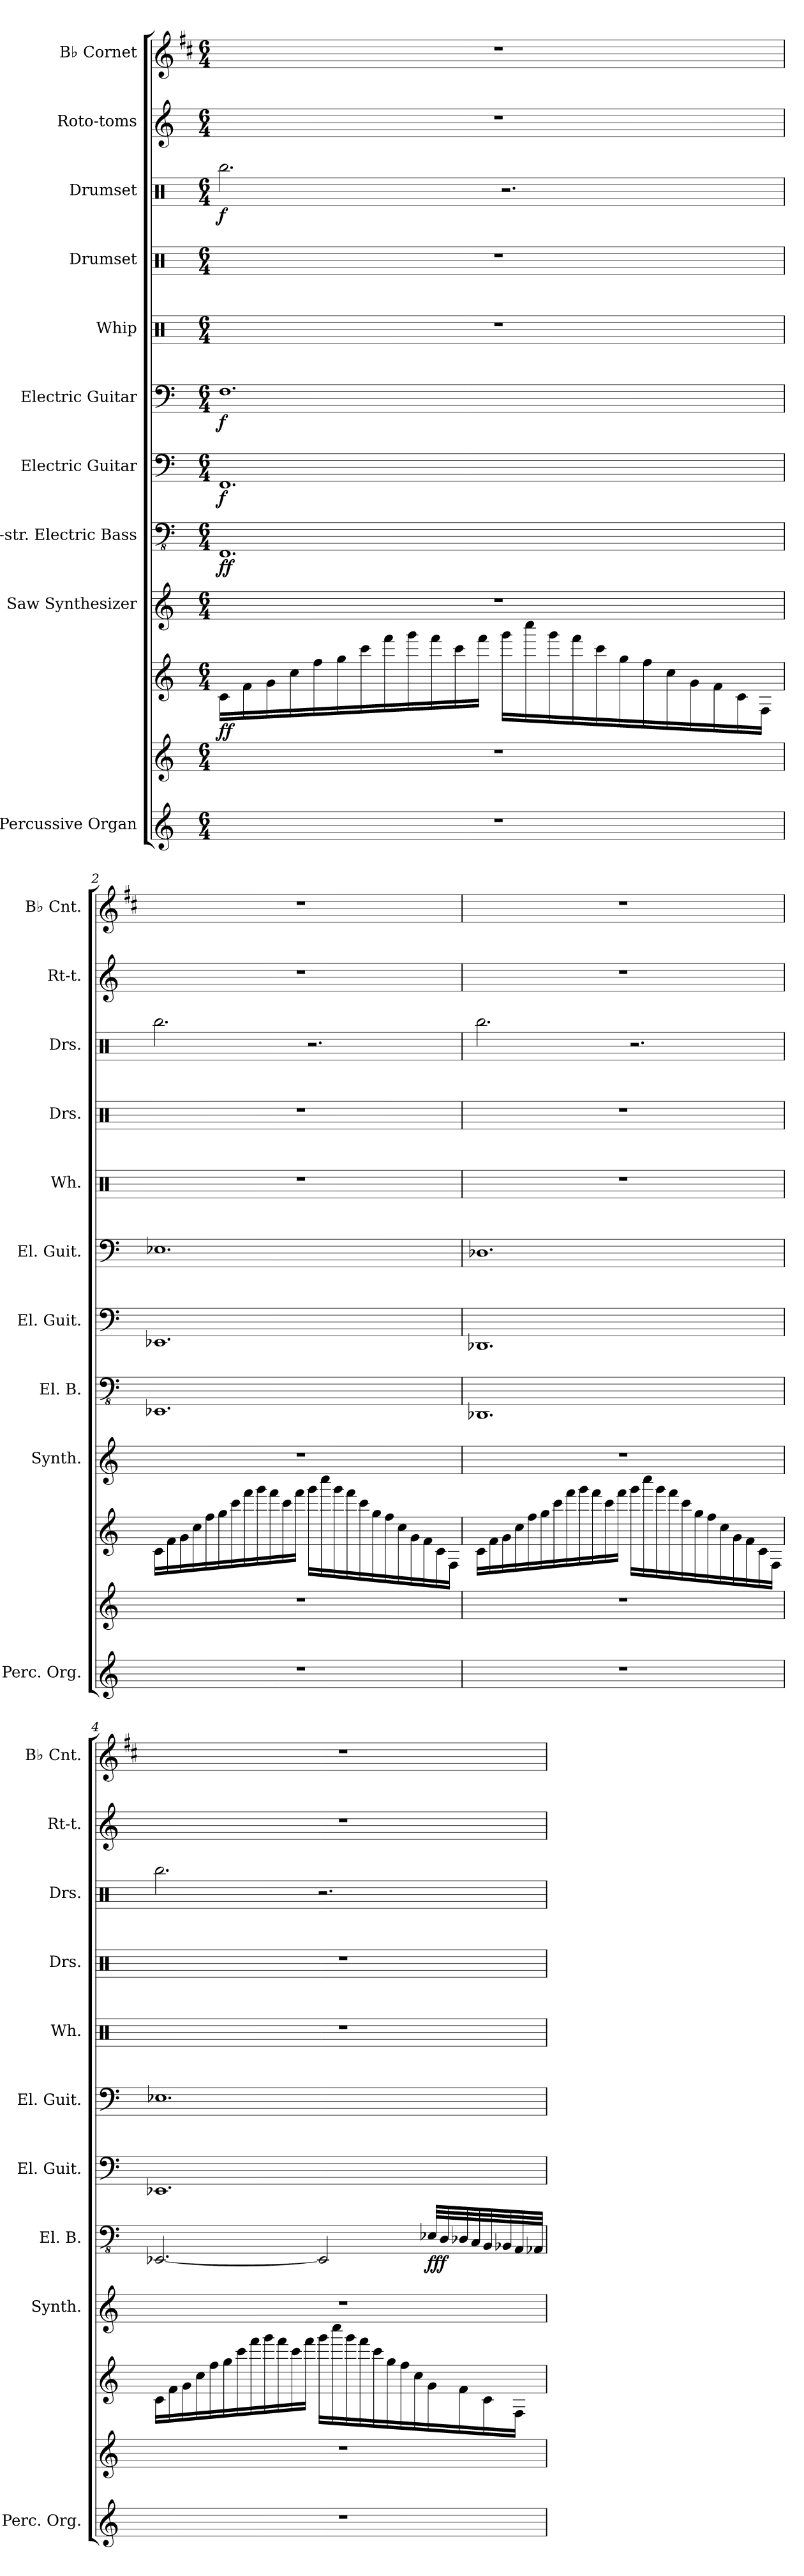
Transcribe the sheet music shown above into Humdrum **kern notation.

**kern	**kern	**kern	**dynam	**kern	**kern	**dynam	**kern	**dynam	**kern	**dynam	**kern	**kern	**kern	**dynam	**kern	**kern
*part10	*part10	*part10	*part10	*part9	*part8	*part8	*part7	*part7	*part6	*part6	*part5	*part4	*part3	*part3	*part2	*part1
*staff12	*staff11	*staff10	*staff10/11/12	*staff9	*staff8	*staff8	*staff7	*staff7	*staff6	*staff6	*staff5	*staff4	*staff3	*staff3	*staff2	*staff1
*I"Percussive Organ	*	*	*	*I"Saw Synthesizer	*I"5-str. Electric Bass	*	*I"Electric Guitar	*	*I"Electric Guitar	*	*I"Whip	*I"Drumset	*I"Drumset	*	*I"Roto-toms	*I"B♭ Cornet
*I'Perc. Org.	*	*	*	*I'Synth.	*I'El. B.	*	*I'El. Guit.	*	*I'El. Guit.	*	*I'Wh.	*I'Drs.	*I'Drs.	*	*I'Rt-t.	*I'B♭ Cnt.
*clefG2	*clefG2	*clefG2	*	*clefG2	*clefFv4	*	*clefF4	*	*clefF4	*	*clefX	*clefX	*clefX	*	*clefG2	*clefG2
*	*	*	*	*	*	*	*	*	*	*	*	*	*	*	*	*ITrd1c2
*k[]	*k[]	*k[]	*	*k[]	*k[]	*	*k[]	*	*k[]	*	*k[]	*k[]	*k[]	*	*k[]	*k[]
*M6/4	*M6/4	*M6/4	*	*M6/4	*M6/4	*	*M6/4	*	*M6/4	*	*M6/4	*M6/4	*M6/4	*	*M6/4	*M6/4
*MM178	*MM178	*MM178	*	*MM178	*MM178	*	*MM178	*	*MM178	*	*MM178	*MM178	*MM178	*	*MM178	*MM178
=1	=1	=1	=1	=1	=1	=1	=1	=1	=1	=1	=1	=1	=1	=1	=1	=1
!	!	!	!LO:DY:b	!	!	!LO:DY:b	!	!LO:DY:b	!	!LO:DY:b	!	!	!	!LO:DY:b	!	!
1.r	1.r	16c\LL	ff	1.r	1.FFF	ff	1.FF	f	1.F	f	1.r	1.r	2.Rbb\	f	1.r	1.r
.	.	16f\	.	.	.	.	.	.	.	.	.	.	.	.	.	.
.	.	16g\	.	.	.	.	.	.	.	.	.	.	.	.	.	.
.	.	16cc\	.	.	.	.	.	.	.	.	.	.	.	.	.	.
.	.	16ff\	.	.	.	.	.	.	.	.	.	.	.	.	.	.
.	.	16gg\	.	.	.	.	.	.	.	.	.	.	.	.	.	.
.	.	16ccc\	.	.	.	.	.	.	.	.	.	.	.	.	.	.
.	.	16fff\	.	.	.	.	.	.	.	.	.	.	.	.	.	.
.	.	16ggg\	.	.	.	.	.	.	.	.	.	.	.	.	.	.
.	.	16fff\	.	.	.	.	.	.	.	.	.	.	.	.	.	.
.	.	16ccc\	.	.	.	.	.	.	.	.	.	.	.	.	.	.
.	.	16fff\JJ	.	.	.	.	.	.	.	.	.	.	.	.	.	.
.	.	16ggg\LL	.	.	.	.	.	.	.	.	.	.	2.r	.	.	.
.	.	16cccc\	.	.	.	.	.	.	.	.	.	.	.	.	.	.
.	.	16ggg\	.	.	.	.	.	.	.	.	.	.	.	.	.	.
.	.	16fff\	.	.	.	.	.	.	.	.	.	.	.	.	.	.
.	.	16ccc\	.	.	.	.	.	.	.	.	.	.	.	.	.	.
.	.	16gg\	.	.	.	.	.	.	.	.	.	.	.	.	.	.
.	.	16ff\	.	.	.	.	.	.	.	.	.	.	.	.	.	.
.	.	16cc\	.	.	.	.	.	.	.	.	.	.	.	.	.	.
.	.	16g\	.	.	.	.	.	.	.	.	.	.	.	.	.	.
.	.	16f\	.	.	.	.	.	.	.	.	.	.	.	.	.	.
.	.	16c\	.	.	.	.	.	.	.	.	.	.	.	.	.	.
.	.	16F\JJ	.	.	.	.	.	.	.	.	.	.	.	.	.	.
!!LO:PB:g=z
=2	=2	=2	=2	=2	=2	=2	=2	=2	=2	=2	=2	=2	=2	=2	=2	=2
1.r	1.r	16c\LL	.	1.r	1.EEE-X	.	1.EE-X	.	1.E-X	.	1.r	1.r	2.Rbb\	.	1.r	1.r
.	.	16f\	.	.	.	.	.	.	.	.	.	.	.	.	.	.
.	.	16g\	.	.	.	.	.	.	.	.	.	.	.	.	.	.
.	.	16cc\	.	.	.	.	.	.	.	.	.	.	.	.	.	.
.	.	16ff\	.	.	.	.	.	.	.	.	.	.	.	.	.	.
.	.	16gg\	.	.	.	.	.	.	.	.	.	.	.	.	.	.
.	.	16ccc\	.	.	.	.	.	.	.	.	.	.	.	.	.	.
.	.	16fff\	.	.	.	.	.	.	.	.	.	.	.	.	.	.
.	.	16ggg\	.	.	.	.	.	.	.	.	.	.	.	.	.	.
.	.	16fff\	.	.	.	.	.	.	.	.	.	.	.	.	.	.
.	.	16ccc\	.	.	.	.	.	.	.	.	.	.	.	.	.	.
.	.	16fff\JJ	.	.	.	.	.	.	.	.	.	.	.	.	.	.
.	.	16ggg\LL	.	.	.	.	.	.	.	.	.	.	2.r	.	.	.
.	.	16cccc\	.	.	.	.	.	.	.	.	.	.	.	.	.	.
.	.	16ggg\	.	.	.	.	.	.	.	.	.	.	.	.	.	.
.	.	16fff\	.	.	.	.	.	.	.	.	.	.	.	.	.	.
.	.	16ccc\	.	.	.	.	.	.	.	.	.	.	.	.	.	.
.	.	16gg\	.	.	.	.	.	.	.	.	.	.	.	.	.	.
.	.	16ff\	.	.	.	.	.	.	.	.	.	.	.	.	.	.
.	.	16cc\	.	.	.	.	.	.	.	.	.	.	.	.	.	.
.	.	16g\	.	.	.	.	.	.	.	.	.	.	.	.	.	.
.	.	16f\	.	.	.	.	.	.	.	.	.	.	.	.	.	.
.	.	16c\	.	.	.	.	.	.	.	.	.	.	.	.	.	.
.	.	16F\JJ	.	.	.	.	.	.	.	.	.	.	.	.	.	.
!!LO:PB:g=z
=3	=3	=3	=3	=3	=3	=3	=3	=3	=3	=3	=3	=3	=3	=3	=3	=3
1.r	1.r	16c\LL	.	1.r	1.DDD-X	.	1.DD-X	.	1.D-X	.	1.r	1.r	2.Rbb\	.	1.r	1.r
.	.	16f\	.	.	.	.	.	.	.	.	.	.	.	.	.	.
.	.	16g\	.	.	.	.	.	.	.	.	.	.	.	.	.	.
.	.	16cc\	.	.	.	.	.	.	.	.	.	.	.	.	.	.
.	.	16ff\	.	.	.	.	.	.	.	.	.	.	.	.	.	.
.	.	16gg\	.	.	.	.	.	.	.	.	.	.	.	.	.	.
.	.	16ccc\	.	.	.	.	.	.	.	.	.	.	.	.	.	.
.	.	16fff\	.	.	.	.	.	.	.	.	.	.	.	.	.	.
.	.	16ggg\	.	.	.	.	.	.	.	.	.	.	.	.	.	.
.	.	16fff\	.	.	.	.	.	.	.	.	.	.	.	.	.	.
.	.	16ccc\	.	.	.	.	.	.	.	.	.	.	.	.	.	.
.	.	16fff\JJ	.	.	.	.	.	.	.	.	.	.	.	.	.	.
.	.	16ggg\LL	.	.	.	.	.	.	.	.	.	.	2.r	.	.	.
.	.	16cccc\	.	.	.	.	.	.	.	.	.	.	.	.	.	.
.	.	16ggg\	.	.	.	.	.	.	.	.	.	.	.	.	.	.
.	.	16fff\	.	.	.	.	.	.	.	.	.	.	.	.	.	.
.	.	16ccc\	.	.	.	.	.	.	.	.	.	.	.	.	.	.
.	.	16gg\	.	.	.	.	.	.	.	.	.	.	.	.	.	.
.	.	16ff\	.	.	.	.	.	.	.	.	.	.	.	.	.	.
.	.	16cc\	.	.	.	.	.	.	.	.	.	.	.	.	.	.
.	.	16g\	.	.	.	.	.	.	.	.	.	.	.	.	.	.
.	.	16f\	.	.	.	.	.	.	.	.	.	.	.	.	.	.
.	.	16c\	.	.	.	.	.	.	.	.	.	.	.	.	.	.
.	.	16F\JJ	.	.	.	.	.	.	.	.	.	.	.	.	.	.
!!LO:PB:g=z
=4	=4	=4	=4	=4	=4	=4	=4	=4	=4	=4	=4	=4	=4	=4	=4	=4
1.r	1.r	16c\LL	.	1.r	[2.EEE-X/	.	1.EE-X	.	1.E-X	.	1.r	1.r	2.Rbb\	.	1.r	1.r
.	.	16f\	.	.	.	.	.	.	.	.	.	.	.	.	.	.
.	.	16g\	.	.	.	.	.	.	.	.	.	.	.	.	.	.
.	.	16cc\	.	.	.	.	.	.	.	.	.	.	.	.	.	.
.	.	16ff\	.	.	.	.	.	.	.	.	.	.	.	.	.	.
.	.	16gg\	.	.	.	.	.	.	.	.	.	.	.	.	.	.
.	.	16ccc\	.	.	.	.	.	.	.	.	.	.	.	.	.	.
.	.	16fff\	.	.	.	.	.	.	.	.	.	.	.	.	.	.
.	.	16ggg\	.	.	.	.	.	.	.	.	.	.	.	.	.	.
.	.	16fff\	.	.	.	.	.	.	.	.	.	.	.	.	.	.
.	.	16ccc\	.	.	.	.	.	.	.	.	.	.	.	.	.	.
.	.	16fff\JJ	.	.	.	.	.	.	.	.	.	.	.	.	.	.
.	.	16ggg\LL	.	.	2EEE-/]	.	.	.	.	.	.	.	2.r	.	.	.
.	.	16cccc\	.	.	.	.	.	.	.	.	.	.	.	.	.	.
.	.	16ggg\	.	.	.	.	.	.	.	.	.	.	.	.	.	.
.	.	16fff\	.	.	.	.	.	.	.	.	.	.	.	.	.	.
.	.	16ccc\	.	.	.	.	.	.	.	.	.	.	.	.	.	.
.	.	16gg\	.	.	.	.	.	.	.	.	.	.	.	.	.	.
.	.	16ff\	.	.	.	.	.	.	.	.	.	.	.	.	.	.
.	.	16cc\	.	.	.	.	.	.	.	.	.	.	.	.	.	.
!	!	!	!	!	!	!LO:DY:b	!	!	!	!	!	!	!	!	!	!
.	.	16g\	.	.	32EE-X/LLL	fff	.	.	.	.	.	.	.	.	.	.
.	.	.	.	.	32DD/	.	.	.	.	.	.	.	.	.	.	.
.	.	16f\	.	.	32DD-X/	.	.	.	.	.	.	.	.	.	.	.
.	.	.	.	.	32CC/	.	.	.	.	.	.	.	.	.	.	.
.	.	16c\	.	.	32BBB/	.	.	.	.	.	.	.	.	.	.	.
.	.	.	.	.	32BBB-X/	.	.	.	.	.	.	.	.	.	.	.
.	.	16F\JJ	.	.	32AAA/	.	.	.	.	.	.	.	.	.	.	.
.	.	.	.	.	32AAA-X/JJJ	.	.	.	.	.	.	.	.	.	.	.
=	=	=	=	=	=	=	=	=	=	=	=	=	=	=	=	=
*-	*-	*-	*-	*-	*-	*-	*-	*-	*-	*-	*-	*-	*-	*-	*-	*-
